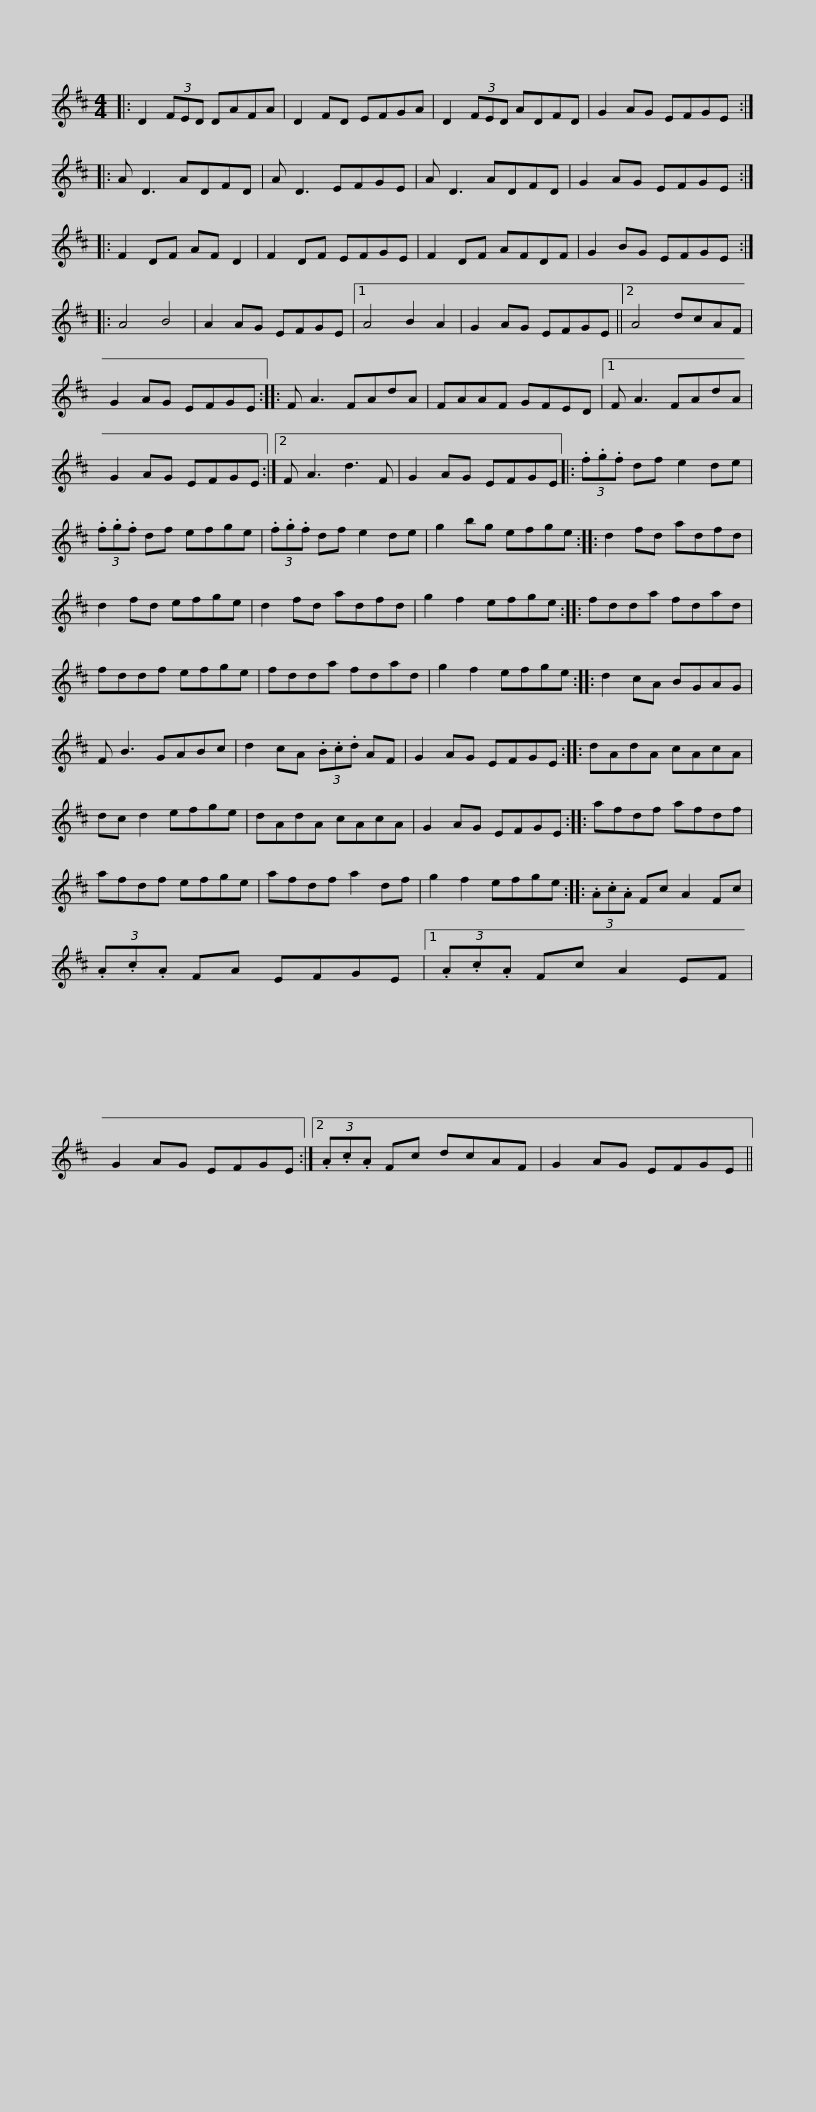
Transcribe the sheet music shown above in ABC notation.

X:1
L:1/8
M:4/4
I:linebreak $
K:D
V:1 treble
V:1
|: D2 (3FED DAFA | D2 FD EFGA | D2 (3FED ADFD | G2 AG EFGE :: A D3 ADFD |$ %5
 A D3 EFGE | A D3 ADFD | G2 AG EFGE :: F2 DF AF D2 | F2 DF EFGE | %10
 F2 DF AFDF |$ G2 BG EFGE :: A4 B4 | A2 AG EFGE |1 A4 B2 A2 | %15
 G2 AG EFGE ||2 A4 dcAF | G2 AG EFGE ::$ F A3 FAdA | FAAF GFED |1 %20
 F A3 FAdA | G2 AG EFGE :|2 F A3 d3 F | G2 AG EFGE |:$ (3.f.g.f df e2 de | %25
 (3.f.g.f df efge | (3.f.g.f df e2 de | g2 bg efge :: d2 fd adfd |$ d2 fd efge | %30
 d2 fd adfd | g2 f2 efge :: fdda fdad | fddf efge | fdda fdad |$ %35
 g2 f2 efge :: d2 cA BGAG | F B3 GABc | d2 cA (3.B.c.d AF | G2 AG EFGE :: %40
 dAdA cAcA |$ dc d2 efge | dAdA cAcA | G2 AG EFGE :: afdf afdf | %45
 afdf efge |$ afdf a2 df | g2 f2 efge :: (3.A.c.A Fc A2 Fc | (3.A.c.A FA EFGE |1 %50
 (3.A.c.A Fc A2 EF |$ G2 AG EFGE :|2 (3.A.c.A Fc dcAF | G2 AG EFGE || %54
